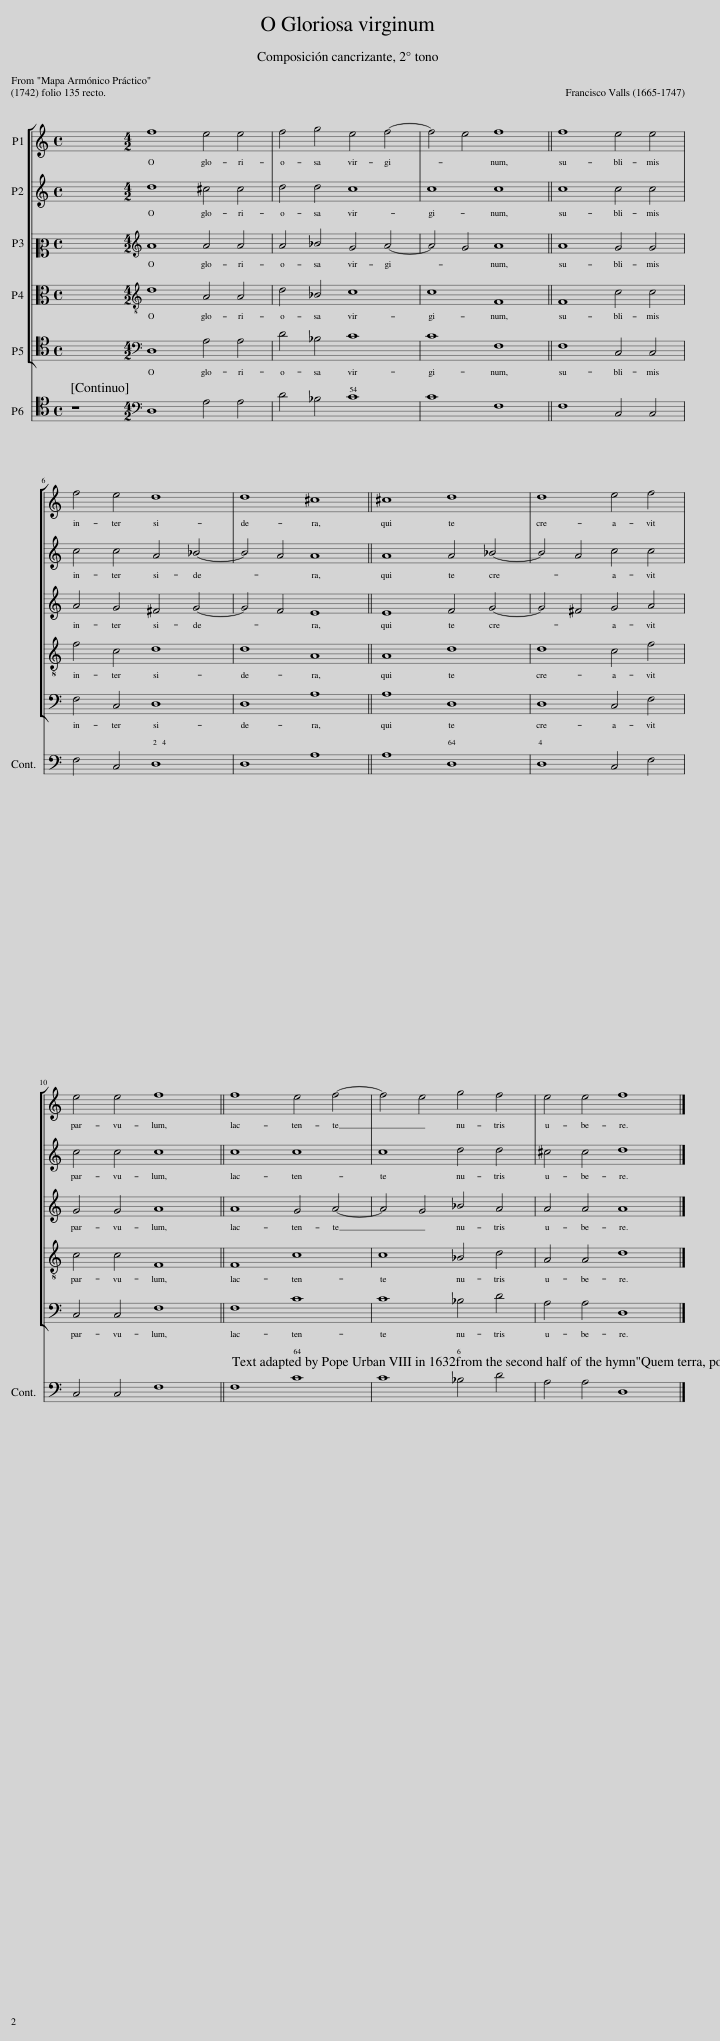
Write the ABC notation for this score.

X:1
%%score [ 1 2 3 4 5 ] 6
L:1/8
M:4/4
I:linebreak $
K:C
V:1 treble
V:2 treble
V:3 alto2
V:4 alto transpose=-12
V:5 tenor
V:6 tenor
V:1
 x8 |[M:4/2] f8 e4 e4 | f4 g4 e4 f4- | f4 e4 f8 || f8 e4 e4 |$ %5
 f4 e4 d8 | d8 ^c8 || ^c8 d8 | d8 e4 f4 |$ e4 e4 f8 || %10
 f8 e4 f4- | f4 e4 g4 f4 | e4 e4 f8 |] %13
V:2
 x8 |[M:4/2] d8 ^c4 c4 | d4 d4 c8 | c8 c8 || c8 c4 c4 |$ %5
 c4 c4 A4 _B4- | B4 A4 A8 || A8 A4 _B4- | B4 A4 c4 c4 |$ c4 c4 c8 || %10
 c8 c8 | c8 d4 d4 | ^c4 c4 d8 |] %13
V:3
 x8 |[M:4/2][K:treble] A8 A4 A4 | A4 _B4 G4 A4- | A4 G4 A8 || A8 G4 G4 |$ %5
 A4 G4 ^F4 G4- | G4 F4 E8 || E8 F4 G4- | G4 ^F4 G4 A4 |$ G4 G4 A8 || %10
 A8 G4 A4- | A4 G4 _B4 A4 | A4 A4 A8 |] %13
V:4
 x8 |[M:4/2][K:treble-8] d8 A4 A4 | d4 _B4 c8 | c8 F8 || F8 c4 c4 |$ %5
 f4 c4 d8 | d8 A8 || A8 d8 | d8 c4 f4 |$ c4 c4 F8 || %10
 F8 c8 | c8 _B4 d4 | A4 A4 d8 |] %13
V:5
 x8 |[M:4/2][K:bass] D,8 A,4 A,4 | D4 _B,4 C8 | C8 F,8 || F,8 C,4 C,4 |$ %5
 F,4 C,4 D,8 | D,8 A,8 || A,8 D,8 | D,8 C,4 F,4 |$ C,4 C,4 F,8 || %10
 F,8 C8 | C8 _B,4 D4 | A,4 A,4 D,8 |] %13
V:6
 z8 |[M:4/2][K:bass] D,8 A,4 A,4 | D4 _B,4 C8 | C8 F,8 || F,8 C,4 C,4 |$ %5
 F,4 C,4 D,8 | D,8 A,8 || A,8 D,8 | D,8 C,4 F,4 |$ C,4 C,4 F,8 || %10
 F,8 C8 | C8 _B,4 D4 | A,4 A,4 D,8 |] %13
